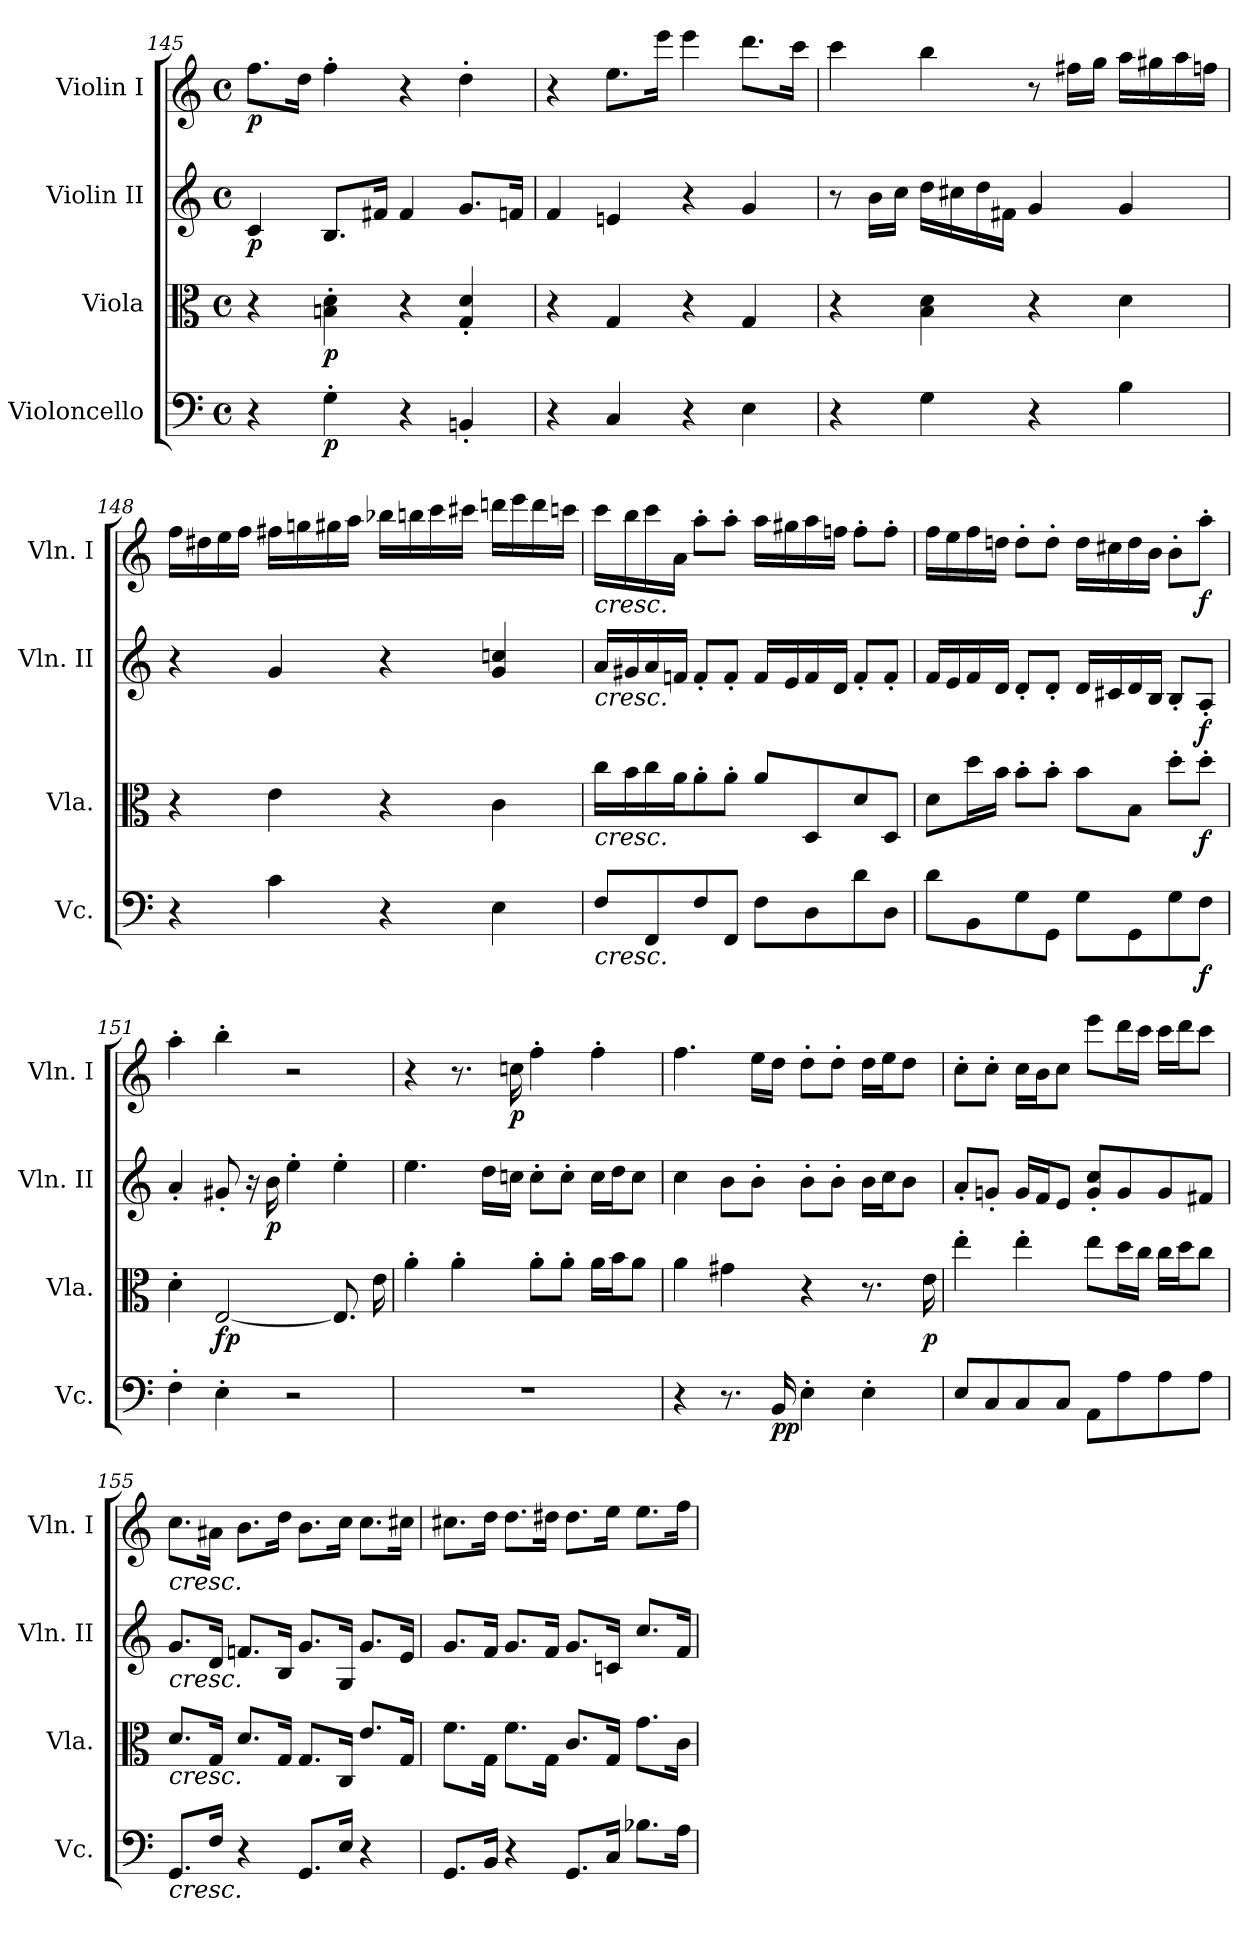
**kern	**dynam	**kern	**dynam	**kern	**dynam	**kern	**dynam
*part4	*part4	*part3	*part3	*part2	*part2	*part1	*part1
*staff4	*staff4	*staff3	*staff3	*staff2	*staff2	*staff1	*staff1
*I"Violoncello	*	*I"Viola	*	*I"Violin II	*	*I"Violin I	*
*I'Vc.	*	*I'Vla.	*	*I'Vln. II	*	*I'Vln. I	*
*clefF4	*	*clefC3	*	*clefG2	*	*clefG2	*
*k[]	*	*k[]	*	*k[]	*	*k[]	*
*M4/4	*	*M4/4	*	*M4/4	*	*M4/4	*
*met(c)	*	*met(c)	*	*met(c)	*	*met(c)	*
=145	=145	=145	=145	=145	=145	=145	=145
!	!	!	!	!	!LO:DY:b	!	!LO:DY:b
4r	.	4r	.	4c/	p	8.ff\L	p
.	.	.	.	.	.	16dd\Jk	.
!	!LO:DY:b	!	!LO:DY:b	!	!	!	!
4G'\	p	4Bn\' 4d\'	p	8.B/L	.	4ff'\	.
.	.	.	.	16f#X/Jk	.	.	.
4r	.	4r	.	4f#/	.	4r	.
4BBn'/	.	4G/' 4d/'	.	8.g/L	.	4dd'\	.
.	.	.	.	16fn/Jk	.	.	.
=146	=146	=146	=146	=146	=146	=146	=146
4r	.	4r	.	4f/	.	4r	.
4C/	.	4G/	.	4en/	.	8.ee\L	.
.	.	.	.	.	.	16eee\Jk	.
4r	.	4r	.	4r	.	4eee\	.
4E\	.	4G/	.	4g/	.	8.ddd\L	.
.	.	.	.	.	.	16ccc\Jk	.
!!LO:LB:g=z
=147	=147	=147	=147	=147	=147	=147	=147
4r	.	4r	.	8r	.	4ccc\	.
.	.	.	.	16b\LL	.	.	.
.	.	.	.	16cc\JJ	.	.	.
4G\	.	4B\ 4d\	.	16dd\LL	.	4bb\	.
.	.	.	.	16cc#X\	.	.	.
.	.	.	.	16dd\	.	.	.
.	.	.	.	16f#X\JJ	.	.	.
4r	.	4r	.	4g/	.	8r	.
.	.	.	.	.	.	16ff#X\LL	.
.	.	.	.	.	.	16gg\JJ	.
4B\	.	4d\	.	4g/	.	16aa\LL	.
.	.	.	.	.	.	16gg#X\	.
.	.	.	.	.	.	16aa\	.
.	.	.	.	.	.	16ffn\JJ	.
=148	=148	=148	=148	=148	=148	=148	=148
4r	.	4r	.	4r	.	16ff\LL	.
.	.	.	.	.	.	16dd#X\	.
.	.	.	.	.	.	16ee\	.
.	.	.	.	.	.	16ff\JJ	.
4c\	.	4e\	.	4g/	.	16ff#X\LL	.
.	.	.	.	.	.	16ggn\	.
.	.	.	.	.	.	16gg#X\	.
.	.	.	.	.	.	16aa\JJ	.
4r	.	4r	.	4r	.	16bb-X\LL	.
.	.	.	.	.	.	16bbn\	.
.	.	.	.	.	.	16ccc\	.
.	.	.	.	.	.	16ccc#X\JJ	.
4E\	.	4c\	.	4g/ 4ccn/	.	16dddn\LL	.
.	.	.	.	.	.	16eee\	.
.	.	.	.	.	.	16ddd\	.
.	.	.	.	.	.	16cccn\JJ	.
!!LO:PB:g=z
=149	=149	=149	=149	=149	=149	=149	=149
!	!	!	!	!	!	!LO:TX:b:i:t=cresc.	!
!	!	!	!	!LO:TX:b:i:t=cresc.	!	!	!
!	!	!LO:TX:b:i:t=cresc.	!	!	!	!	!
!LO:TX:b:i:t=cresc.	!	!	!	!	!	!	!
8F/L	.	16cc\LL	.	16a/LL	.	16ccc\LL	.
.	.	16b\	.	16g#X/	.	16bb\	.
8FF/	.	16cc\	.	16a/	.	16ccc\	.
.	.	16a\J	.	16fn/JJ	.	16a\JJ	.
8F/	.	8a'\	.	8f'/L	.	8aa'\L	.
8FF/J	.	8a'\J	.	8f'/J	.	8aa'\J	.
8F\L	.	8a/L	.	16f/LL	.	16aa\LL	.
.	.	.	.	16e/	.	16gg#X\	.
8D\	.	8D/	.	16f/	.	16aa\	.
.	.	.	.	16d/JJ	.	16ffn\JJ	.
8d\	.	8d/	.	8f'/L	.	8ff'\L	.
8D\J	.	8D/J	.	8f'/J	.	8ff'\J	.
!!LO:LB:g=z
=150	=150	=150	=150	=150	=150	=150	=150
8d\L	.	8d\L	.	16f/LL	.	16ff\LL	.
.	.	.	.	16e/	.	16ee\	.
8BB\	.	16dd\L	.	16f/	.	16ff\	.
.	.	16b\JJ	.	16d/JJ	.	16ddn\JJ	.
8G\	.	8b'\L	.	8d'/L	.	8dd'\L	.
8GG\J	.	8b'\J	.	8d'/J	.	8dd'\J	.
8G\L	.	8b\L	.	16d/LL	.	16dd\LL	.
.	.	.	.	16c#X/	.	16cc#X\	.
8GG\	.	8B\J	.	16d/	.	16dd\	.
.	.	.	.	16B/JJ	.	16b\JJ	.
8G\	.	8dd'\L	.	8B'/L	.	8b'\L	.
!	!LO:DY:b	!	!LO:DY:b	!	!LO:DY:b	!	!LO:DY:b
8F\J	f	8dd'\J	f	8A'/J	f	8aa'\J	f
=151	=151	=151	=151	=151	=151	=151	=151
4F'\	.	4d'\	.	4a'/	.	4aa'\	.
!	!	!	!LO:DY:b	!	!	!	!
4E'\	.	[2E/	fp	8g#X'/	.	4bb'\	.
.	.	.	.	16r	.	.	.
!	!	!	!	!	!LO:DY:b	!	!
.	.	.	.	16b\	p	.	.
2r	.	.	.	4ee'\	.	2r	.
.	.	8.E/]	.	4ee'\	.	.	.
.	.	16e\	.	.	.	.	.
=152	=152	=152	=152	=152	=152	=152	=152
1r	.	4a'\	.	4.ee\	.	4r	.
.	.	4a'\	.	.	.	8.r	.
.	.	.	.	16dd\LL	.	.	.
!	!	!	!	!	!	!	!LO:DY:b
.	.	.	.	16ccn\JJ	.	16ccn\	p
.	.	8a'\L	.	8cc'\L	.	4ff'\	.
.	.	8a'\J	.	8cc'\J	.	.	.
.	.	16a\LL	.	16cc\LL	.	4ff'\	.
.	.	16b\J	.	16dd\J	.	.	.
.	.	8a\J	.	8cc\J	.	.	.
=153	=153	=153	=153	=153	=153	=153	=153
4r	.	4a\	.	4cc\	.	4.ff\	.
8.r	.	4g#X\	.	8b\L	.	.	.
.	.	.	.	8b'\J	.	16ee\LL	.
!	!LO:DY:b	!	!	!	!	!	!
16BB/	pp	.	.	.	.	16dd\JJ	.
4E'\	.	4r	.	8b'\L	.	8dd'\L	.
.	.	.	.	8b'\J	.	8dd'\J	.
4E'\	.	8.r	.	16b\LL	.	16dd\LL	.
.	.	.	.	16cc\J	.	16ee\J	.
.	.	.	.	8b\J	.	8dd\J	.
!	!	!	!LO:DY:b	!	!	!	!
.	.	16e\	p	.	.	.	.
!!LO:PB:g=z
=154	=154	=154	=154	=154	=154	=154	=154
8E/L	.	4ee'\	.	8a'/L	.	8cc'\L	.
8C/	.	.	.	8gn'/J	.	8cc'\J	.
8C/	.	4ee'\	.	16g/LL	.	16cc\LL	.
.	.	.	.	16f/J	.	16b\J	.
8C/J	.	.	.	8e/J	.	8cc\J	.
8AA\L	.	8ee\L	.	8g/' 8cc/'L	.	8eee\L	.
8A\	.	16dd\L	.	8g/	.	16ddd\L	.
.	.	16cc\JJ	.	.	.	16ccc\JJ	.
8A\	.	16cc\LL	.	8g/	.	16ccc\LL	.
.	.	16dd\J	.	.	.	16ddd\J	.
8A\J	.	8cc\J	.	8f#X/J	.	8ccc\J	.
=155	=155	=155	=155	=155	=155	=155	=155
!	!	!	!	!	!	!LO:TX:b:i:t=cresc.	!
!	!	!	!	!LO:TX:b:i:t=cresc.	!	!	!
!	!	!LO:TX:b:i:t=cresc.	!	!	!	!	!
!LO:TX:b:i:t=cresc.	!	!	!	!	!	!	!
8.GG/L	.	8.d/L	.	8.g/L	.	8.cc\L	.
16F/Jk	.	16G/Jk	.	16d/Jk	.	16a#X\Jk	.
4r	.	8.d/L	.	8.fn/L	.	8.b\L	.
.	.	16G/Jk	.	16B/Jk	.	16dd\Jk	.
8.GG/L	.	8.G/L	.	8.g/L	.	8.b\L	.
16E/Jk	.	16C/Jk	.	16G/Jk	.	16cc\Jk	.
4r	.	8.e/L	.	8.g/L	.	8.cc\L	.
.	.	16G/Jk	.	16e/Jk	.	16cc#X\Jk	.
=156	=156	=156	=156	=156	=156	=156	=156
8.GG/L	.	8.f\L	.	8.g/L	.	8.cc#X\L	.
16BB/Jk	.	16G\Jk	.	16f/Jk	.	16dd\Jk	.
4r	.	8.f\L	.	8.g/L	.	8.dd\L	.
.	.	16G\Jk	.	16f/Jk	.	16dd#X\Jk	.
8.GG/L	.	8.c/L	.	8.g/L	.	8.dd#\L	.
16C/Jk	.	16G/Jk	.	16cn/Jk	.	16ee\Jk	.
8.B-X\L	.	8.g\L	.	8.cc/L	.	8.ee\L	.
16A\Jk	.	16c\Jk	.	16f/Jk	.	16ff\Jk	.
=	=	=	=	=	=	=	=
*-	*-	*-	*-	*-	*-	*-	*-
